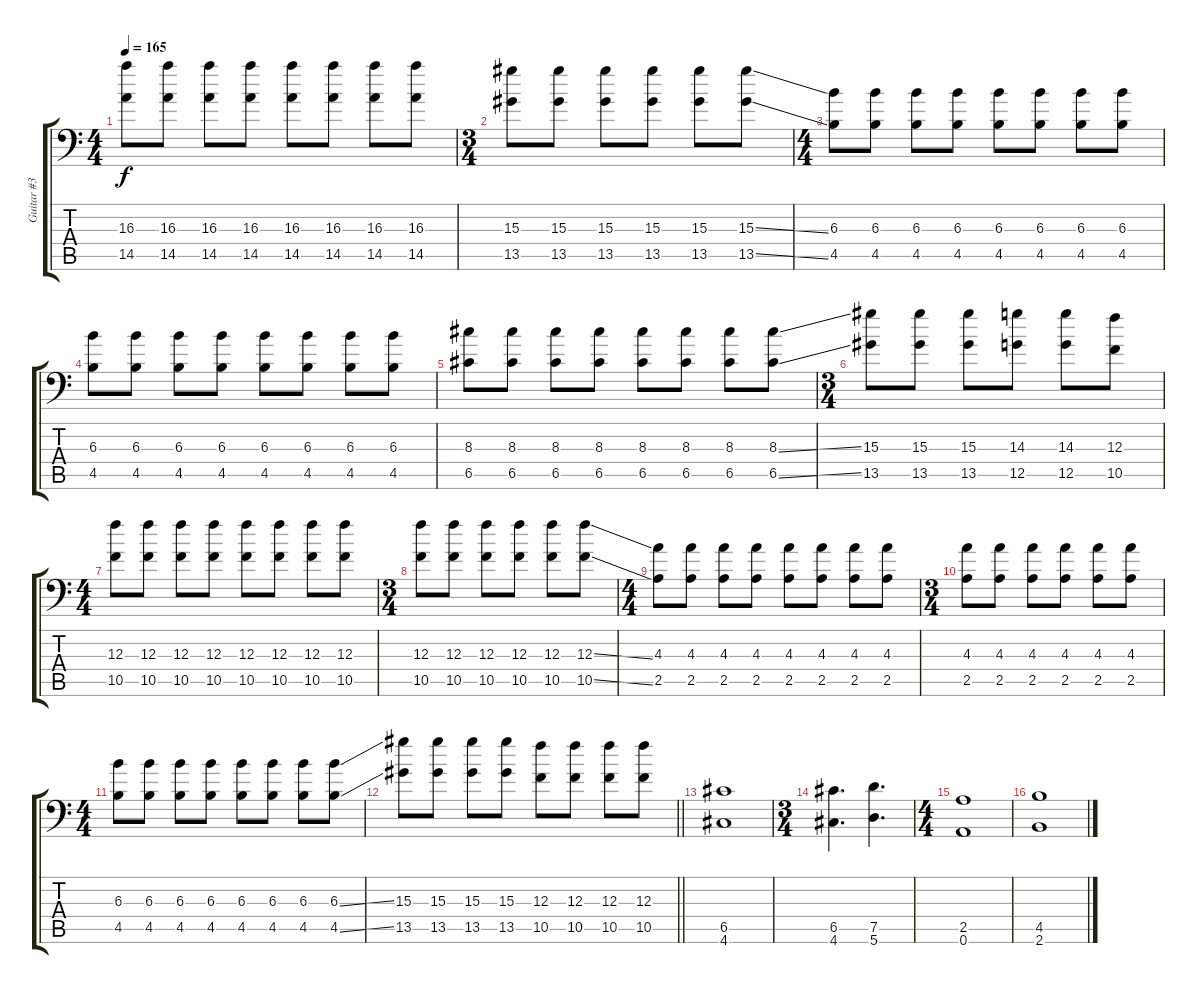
\track ("Guitar #3" "Guitar #3") {instrument distortionguitar}
\staff {score tabs}
\tuning (D4 A3 F3 C3 G2 A1) {hide}
\ts (4 4)
\tempo 165
\clef f4
\ks c
(16.3 14.5).8{dy f} (16.3 14.5).8 (16.3 14.5).8 (16.3 14.5).8 (16.3 14.5).8 (16.3 14.5).8 (16.3 14.5).8 (16.3 14.5).8 |
\ts (3 4)
(15.3 13.5).8 (15.3 13.5).8 (15.3 13.5).8 (15.3 13.5).8 (15.3 13.5).8 (15.3{ss} 13.5{ss}).8 |
\ts (4 4)
(6.3 4.5).8 (6.3 4.5).8 (6.3 4.5).8 (6.3 4.5).8 (6.3 4.5).8 (6.3 4.5).8 (6.3 4.5).8 (6.3 4.5).8 |
(6.3 4.5).8 (6.3 4.5).8 (6.3 4.5).8 (6.3 4.5).8 (6.3 4.5).8 (6.3 4.5).8 (6.3 4.5).8 (6.3 4.5).8 |
(8.3 6.5).8 (8.3 6.5).8 (8.3 6.5).8 (8.3 6.5).8 (8.3 6.5).8 (8.3 6.5).8 (8.3 6.5).8 (8.3{ss} 6.5{ss}).8 |
\ts (3 4)
(15.3 13.5).8 (15.3 13.5).8 (15.3 13.5).8 (14.3 12.5).8 (14.3 12.5).8 (12.3 10.5).8 |
\ts (4 4)
(12.3 10.5).8 (12.3 10.5).8 (12.3 10.5).8 (12.3 10.5).8 (12.3 10.5).8 (12.3 10.5).8 (12.3 10.5).8 (12.3 10.5).8 |
\ts (3 4)
(12.3 10.5).8 (12.3 10.5).8 (12.3 10.5).8 (12.3 10.5).8 (12.3 10.5).8 (12.3{ss} 10.5{ss}).8 |
\ts (4 4)
(4.3 2.5).8 (4.3 2.5).8 (4.3 2.5).8 (4.3 2.5).8 (4.3 2.5).8 (4.3 2.5).8 (4.3 2.5).8 (4.3 2.5).8 |
\ts (3 4)
(4.3 2.5).8 (4.3 2.5).8 (4.3 2.5).8 (4.3 2.5).8 (4.3 2.5).8 (4.3 2.5).8 |
\ts (4 4)
(6.3 4.5).8 (6.3 4.5).8 (6.3 4.5).8 (6.3 4.5).8 (6.3 4.5).8 (6.3 4.5).8 (6.3 4.5).8 (6.3{ss} 4.5{ss}).8 |
\barLineRight lightlight
(15.3 13.5).8 (15.3 13.5).8 (15.3 13.5).8 (15.3 13.5).8 (12.3 10.5).8 (12.3 10.5).8 (12.3 10.5).8 (12.3 10.5).8 |
\section ("" "")
(6.5 4.6).1 |
\ts (3 4)
(6.5 4.6).4{d} (7.5 5.6).4{d} |
\ts (4 4)
(2.5 0.6).1 |
(4.5 2.6).1
